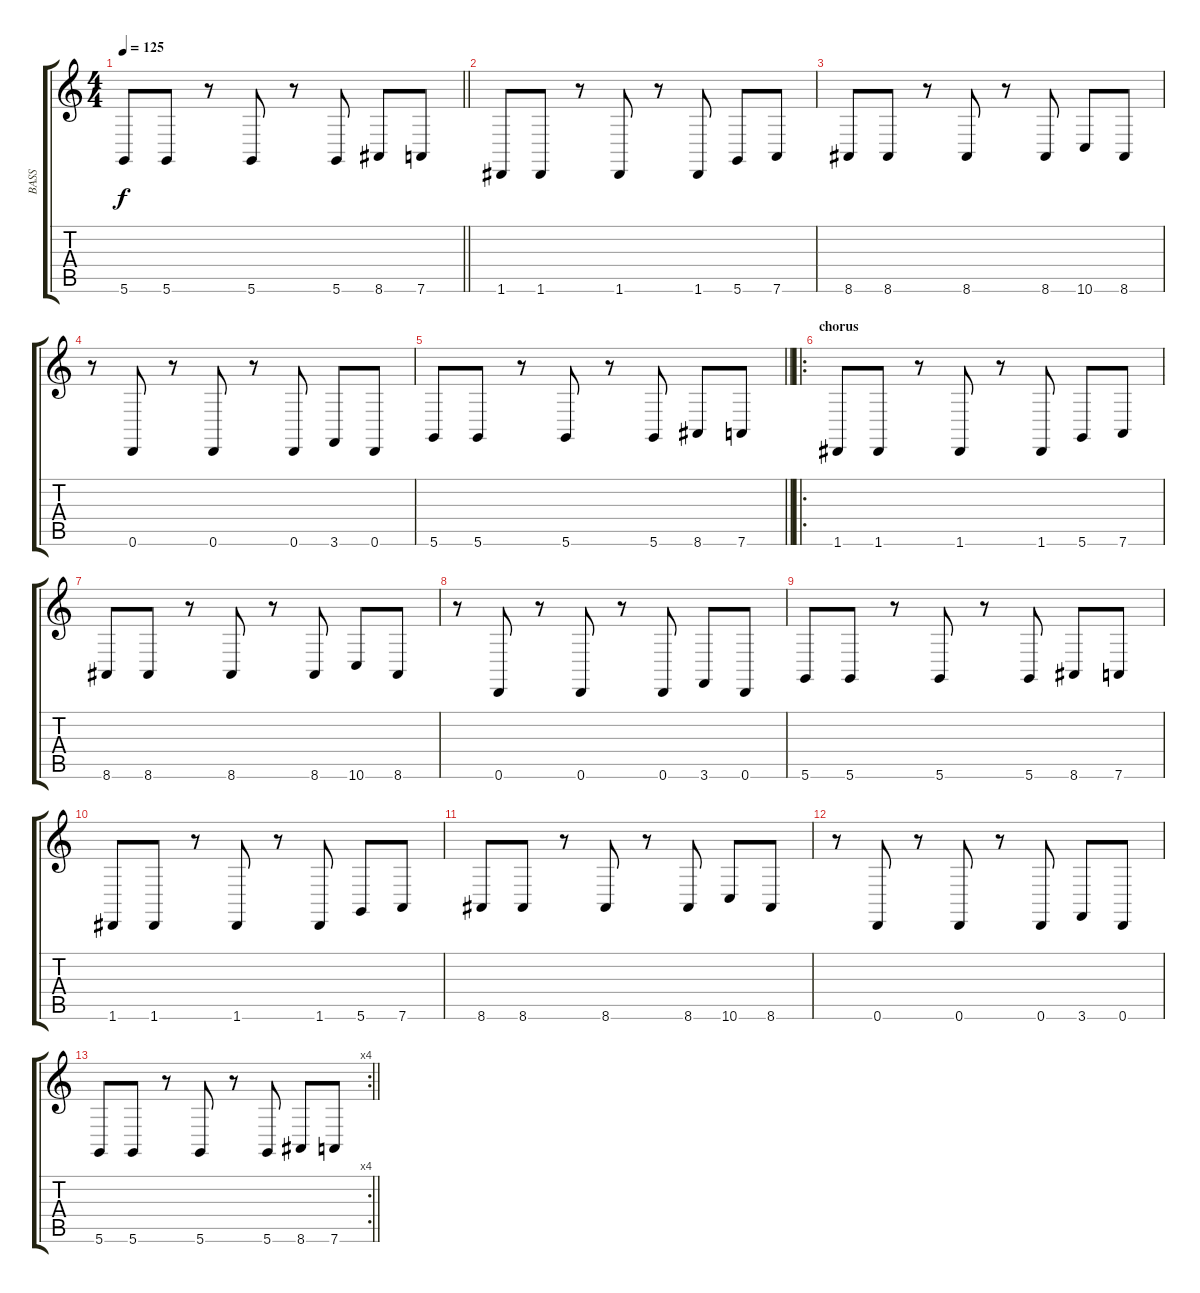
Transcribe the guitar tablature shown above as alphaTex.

\track ("BASS" "BASS") {instrument acousticgrandpiano}
\staff {score tabs}
\tuning (E4 B3 G3 D3 A2 D2) {hide}
\ts (4 4)
\tempo 125
\clef g2
\barLineRight lightlight
\ks c
5.6.8{dy f} 5.6.8 r.8 5.6.8 r.8 5.6.8 8.6.8 7.6.8 |
1.6.8 1.6.8 r.8 1.6.8 r.8 1.6.8 5.6.8 7.6.8 |
8.6.8 8.6.8 r.8 8.6.8 r.8 8.6.8 10.6.8 8.6.8 |
r.8 0.6.8 r.8 0.6.8 r.8 0.6.8 3.6.8 0.6.8 |
\barLineRight lightlight
5.6.8 5.6.8 r.8 5.6.8 r.8 5.6.8 8.6.8 7.6.8 |
\ro
\section ("" "chorus")
1.6.8{instrument lead2sawtooth} 1.6.8 r.8 1.6.8 r.8 1.6.8 5.6.8 7.6.8 |
8.6.8 8.6.8 r.8 8.6.8 r.8 8.6.8 10.6.8 8.6.8 |
r.8 0.6.8 r.8 0.6.8 r.8 0.6.8 3.6.8 0.6.8 |
5.6.8 5.6.8 r.8 5.6.8 r.8 5.6.8 8.6.8 7.6.8 |
1.6.8{instrument lead2sawtooth} 1.6.8 r.8 1.6.8 r.8 1.6.8 5.6.8 7.6.8 |
8.6.8 8.6.8 r.8 8.6.8 r.8 8.6.8 10.6.8 8.6.8 |
r.8 0.6.8 r.8 0.6.8 r.8 0.6.8 3.6.8 0.6.8 |
\rc 4
\barLineRight lightlight
5.6.8 5.6.8 r.8 5.6.8 r.8 5.6.8 8.6.8 7.6.8
